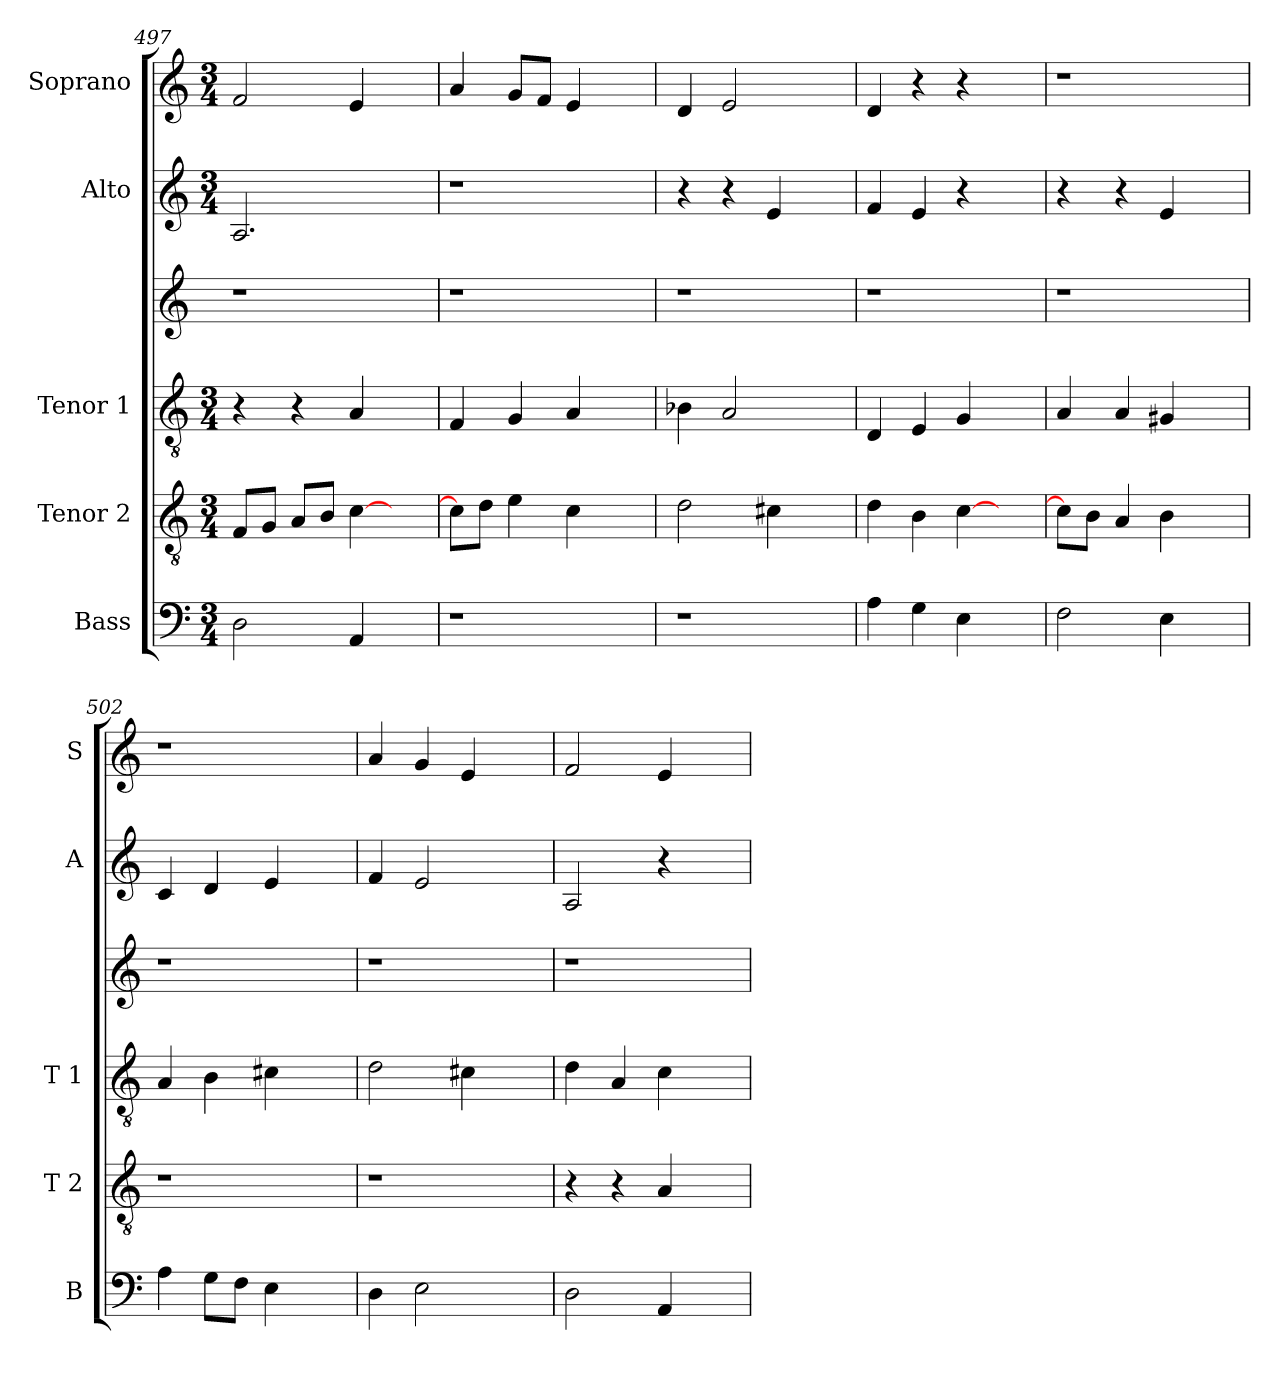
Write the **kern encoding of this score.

**kern	**kern	**kern	**kern	**kern	**kern
*part6	*part5	*part4	*part3	*part2	*part1
*staff6	*staff5	*staff4	*staff3	*staff2	*staff1
*I"Bass	*I"Tenor 2	*I"Tenor 1	*	*I"Alto	*I"Soprano
*I'B	*I'T 2	*I'T 1	*	*I'A	*I'S
*clefF4	*clefGv2	*clefGv2	*clefG2	*clefG2	*clefG2
*k[]	*k[]	*k[]	*k[]	*k[]	*k[]
*C:	*C:	*C:	*C:	*C:	*C:
*M3/4	*M3/4	*M3/4	*	*M3/4	*M3/4
=497	=497	=497	=497	=497	=497
2D\	8F/L	4r	1r	2.A/	2f/
.	8G/J	.	.	.	.
.	8A/L	4r	.	.	.
.	8B/J	.	.	.	.
4AA/	[>4c\	4A/	.	.	4e/
4ryy	4ryy	4ryy	.	4ryy	4ryy
=498	=498	=498	=498	=498	=498
!LO:N:vis=1	!	!	!	!LO:N:vis=1	!
2.r	8c\L]	4F/	1r	2.r	4a/
.	8d\J	.	.	.	.
.	4e\	4G/	.	.	8g/L
.	.	.	.	.	8f/J
.	4c\	4A/	.	.	4e/
4ryy	4ryy	4ryy	.	4ryy	4ryy
=499	=499	=499	=499	=499	=499
!LO:N:vis=1	!	!	!	!	!
2.r	2d\	4B-X\	1r	4r	4d/
.	.	2A/	.	4r	2e/
.	4c#X\	.	.	4e/	.
4ryy	4ryy	4ryy	.	4ryy	4ryy
=500	=500	=500	=500	=500	=500
4A\	4d\	4D/	1r	4f/	4d/
4G\	4B\	4E/	.	4e/	4r
4E\	[>4c\	4G/	.	4r	4r
4ryy	4ryy	4ryy	.	4ryy	4ryy
=501	=501	=501	=501	=501	=501
!	!	!	!	!	!LO:N:vis=1
2F\	8c\L]	4A/	1r	4r	2.r
.	8B\J	.	.	.	.
.	4A/	4A/	.	4r	.
4E\	4B\	4G#X/	.	4e/	.
4ryy	4ryy	4ryy	.	4ryy	4ryy
!!LO:LB:g=z
=502	=502	=502	=502	=502	=502
!	!LO:N:vis=1	!	!	!	!LO:N:vis=1
4A\	2.r	4A/	1r	4c/	2.r
8G\L	.	4B\	.	4d/	.
8F\J	.	.	.	.	.
4E\	.	4c#X\	.	4e/	.
4ryy	4ryy	4ryy	.	4ryy	4ryy
=503	=503	=503	=503	=503	=503
!	!LO:N:vis=1	!	!	!	!
4D\	2.r	2d\	1r	4f/	4a/
2E\	.	.	.	2e/	4g/
.	.	4c#X\	.	.	4e/
4ryy	4ryy	4ryy	.	4ryy	4ryy
=504	=504	=504	=504	=504	=504
2D\	4r	4d\	1r	2A/	2f/
.	4r	4A/	.	.	.
4AA/	4A/	4c\	.	4r	4e/
4ryy	4ryy	4ryy	.	4ryy	4ryy
=	=	=	=	=	=
*-	*-	*-	*-	*-	*-
